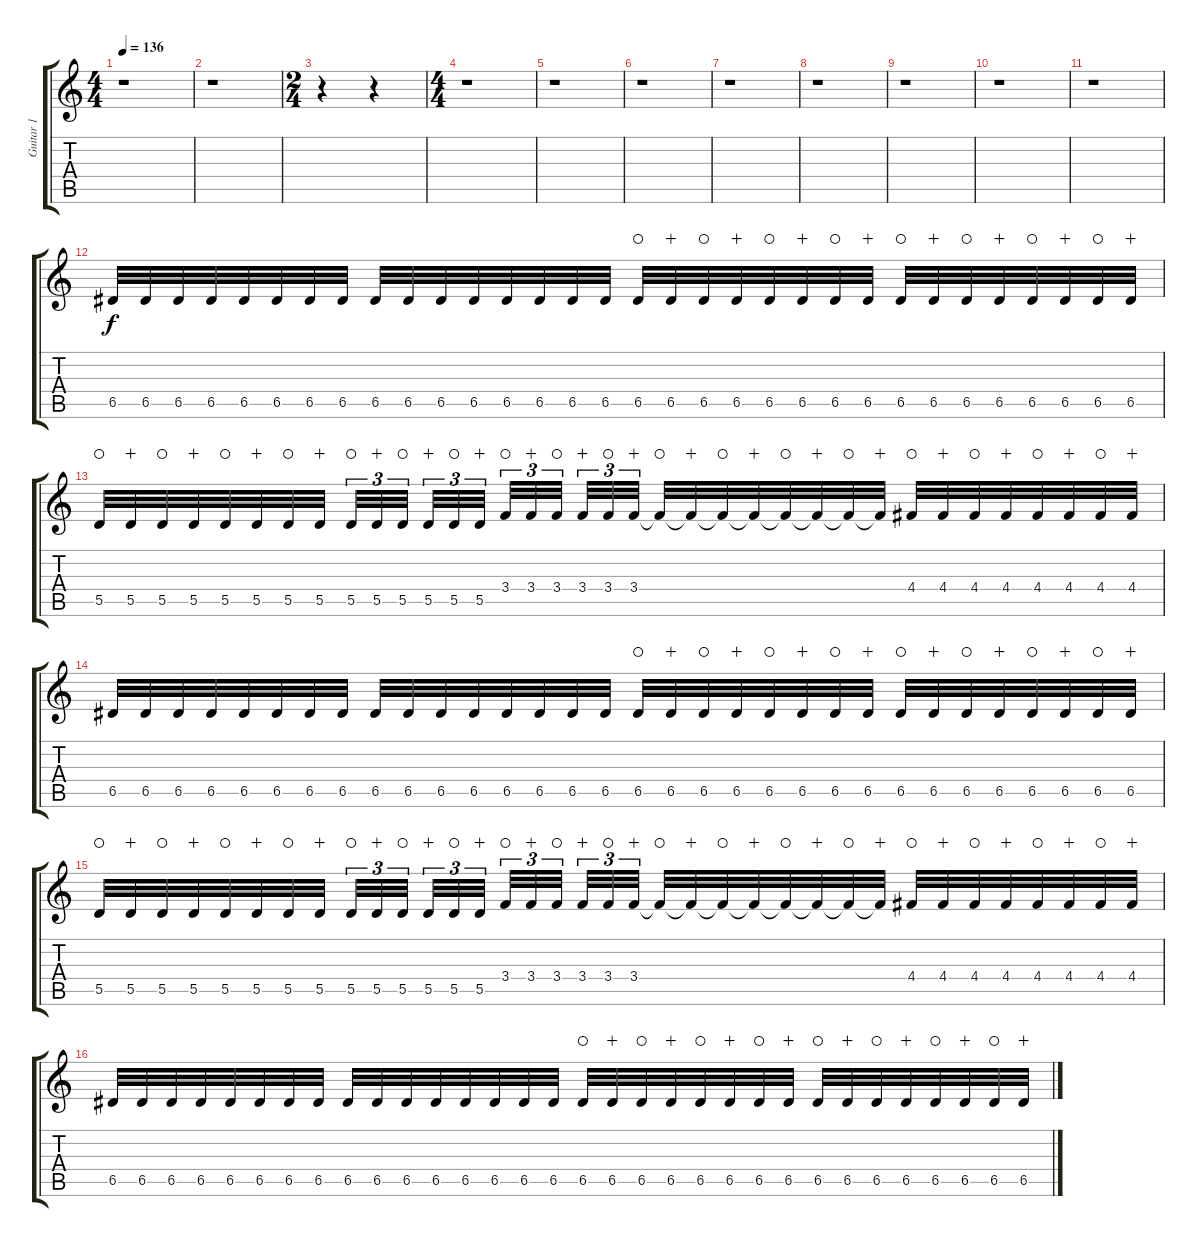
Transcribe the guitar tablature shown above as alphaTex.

\track ("Guitar 1" "Guitar 1") {instrument distortionguitar}
\staff {score tabs}
\tuning (E4 B3 G3 D3 A2 E2) {hide}
\ts (4 4)
\tempo 136
\clef g2
\ks c
r.1{dy f} |
r.1 |
\ts (2 4)
r.4 r.4 |
\ts (4 4)
r.1 |
r.1 |
r.1 |
r.1 |
r.1 |
r.1 |
r.1 |
r.1 |
6.5.32{volume 13 instrument distortionguitar} 6.5.32 6.5.32 6.5.32 6.5.32 6.5.32 6.5.32 6.5.32 6.5.32 6.5.32 6.5.32 6.5.32 6.5.32 6.5.32 6.5.32 6.5.32 6.5.32{waho} 6.5.32{wahc} 6.5.32{waho} 6.5.32{wahc} 6.5.32{waho} 6.5.32{wahc} 6.5.32{waho} 6.5.32{wahc} 6.5.32{waho} 6.5.32{wahc} 6.5.32{waho} 6.5.32{wahc} 6.5.32{waho} 6.5.32{wahc} 6.5.32{waho} 6.5.32{wahc} |
5.5.32{waho} 5.5.32{wahc} 5.5.32{waho} 5.5.32{wahc} 5.5.32{waho} 5.5.32{wahc} 5.5.32{waho} 5.5.32{wahc} 5.5.32{tu (3 2) waho} 5.5.32{tu (3 2) wahc} 5.5.32{tu (3 2) waho beam splitsecondary} 5.5.32{tu (3 2) wahc} 5.5.32{tu (3 2) waho} 5.5.32{tu (3 2) wahc beam splitsecondary} 3.4.32{tu (3 2) waho} 3.4.32{tu (3 2) wahc} 3.4.32{tu (3 2) waho beam splitsecondary} 3.4.32{tu (3 2) wahc} 3.4.32{tu (3 2) waho} 3.4.32{tu (3 2) wahc} 3.4{t}.32{waho} 3.4{t}.32{wahc} 3.4{t}.32{waho} 3.4{t}.32{wahc} 3.4{t}.32{waho} 3.4{t}.32{wahc} 3.4{t}.32{waho} 3.4{t}.32{wahc} 4.4.32{waho} 4.4.32{wahc} 4.4.32{waho} 4.4.32{wahc} 4.4.32{waho} 4.4.32{wahc} 4.4.32{waho} 4.4.32{wahc} |
6.5.32{volume 13 instrument distortionguitar} 6.5.32 6.5.32 6.5.32 6.5.32 6.5.32 6.5.32 6.5.32 6.5.32 6.5.32 6.5.32 6.5.32 6.5.32 6.5.32 6.5.32 6.5.32 6.5.32{waho} 6.5.32{wahc} 6.5.32{waho} 6.5.32{wahc} 6.5.32{waho} 6.5.32{wahc} 6.5.32{waho} 6.5.32{wahc} 6.5.32{waho} 6.5.32{wahc} 6.5.32{waho} 6.5.32{wahc} 6.5.32{waho} 6.5.32{wahc} 6.5.32{waho} 6.5.32{wahc} |
5.5.32{waho} 5.5.32{wahc} 5.5.32{waho} 5.5.32{wahc} 5.5.32{waho} 5.5.32{wahc} 5.5.32{waho} 5.5.32{wahc} 5.5.32{tu (3 2) waho} 5.5.32{tu (3 2) wahc} 5.5.32{tu (3 2) waho beam splitsecondary} 5.5.32{tu (3 2) wahc} 5.5.32{tu (3 2) waho} 5.5.32{tu (3 2) wahc beam splitsecondary} 3.4.32{tu (3 2) waho} 3.4.32{tu (3 2) wahc} 3.4.32{tu (3 2) waho beam splitsecondary} 3.4.32{tu (3 2) wahc} 3.4.32{tu (3 2) waho} 3.4.32{tu (3 2) wahc} 3.4{t}.32{waho} 3.4{t}.32{wahc} 3.4{t}.32{waho} 3.4{t}.32{wahc} 3.4{t}.32{waho} 3.4{t}.32{wahc} 3.4{t}.32{waho} 3.4{t}.32{wahc} 4.4.32{waho} 4.4.32{wahc} 4.4.32{waho} 4.4.32{wahc} 4.4.32{waho} 4.4.32{wahc} 4.4.32{waho} 4.4.32{wahc} |
6.5.32{volume 13 instrument distortionguitar} 6.5.32 6.5.32 6.5.32 6.5.32 6.5.32 6.5.32 6.5.32 6.5.32 6.5.32 6.5.32 6.5.32 6.5.32 6.5.32 6.5.32 6.5.32 6.5.32{waho} 6.5.32{wahc} 6.5.32{waho} 6.5.32{wahc} 6.5.32{waho} 6.5.32{wahc} 6.5.32{waho} 6.5.32{wahc} 6.5.32{waho} 6.5.32{wahc} 6.5.32{waho} 6.5.32{wahc} 6.5.32{waho} 6.5.32{wahc} 6.5.32{waho} 6.5.32{wahc}
